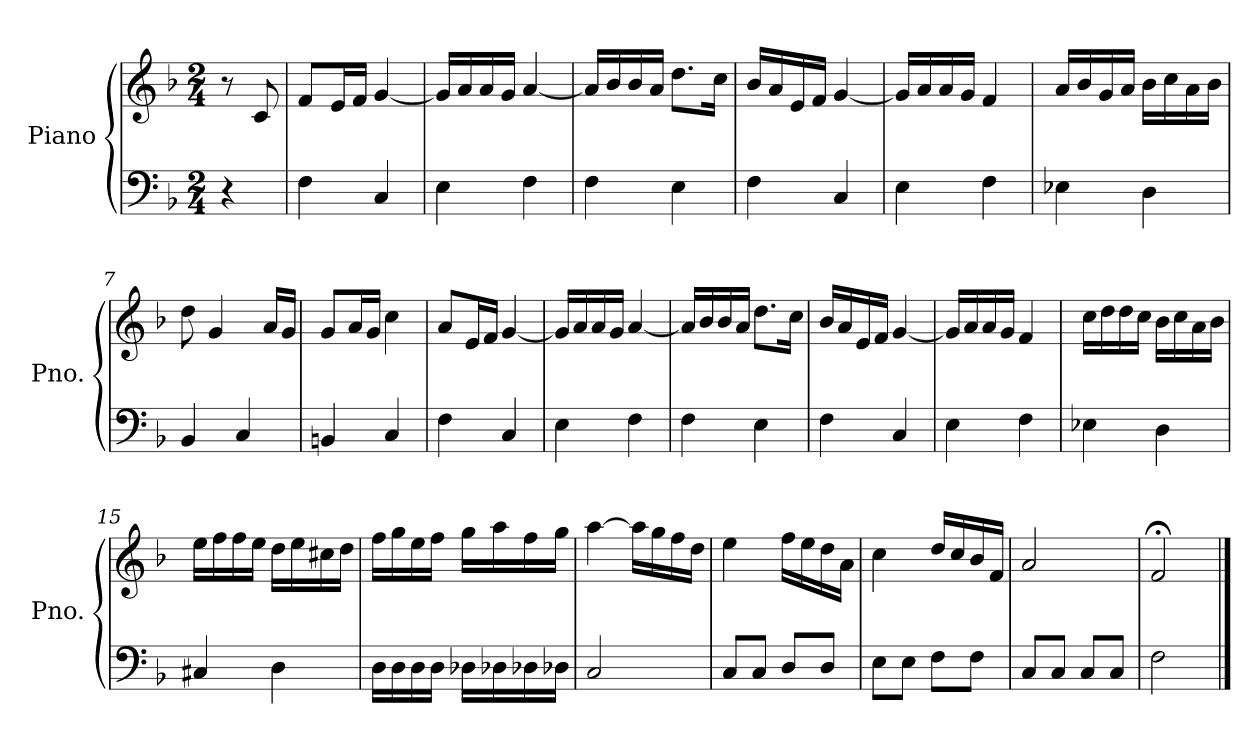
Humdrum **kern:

**kern	**kern
*part1	*part1
*staff2	*staff1
*I"Piano	*
*I'Pno.	*
*clefF4	*clefG2
*k[b-]	*k[b-]
*M2/4	*M2/4
=	=
4r	8r
.	8c/
=1	=1
4F\	8f/L
.	16e/L
.	16f/JJ
4C/	[4g/
=2	=2
4E\	16g/LL]
.	16a/
.	16a/
.	16g/JJ
4F\	[4a/
=3	=3
4F\	16a/LL]
.	16b-/
.	16b-/
.	16a/JJ
4E\	8.dd\L
.	16cc\Jk
!!LO:LB:g=z
=4	=4
4F\	16b-/LL
.	16a/
.	16e/
.	16f/JJ
4C/	[4g/
=5	=5
4E\	16g/LL]
.	16a/
.	16a/
.	16g/JJ
4F\	4f/
=6	=6
4E-X\	16a/LL
.	16b-/
.	16g/
.	16a/JJ
4D\	16b-\LL
.	16cc\
.	16a\
.	16b-\JJ
=7	=7
4BB-/	8dd\
.	4g/
4C/	.
.	16a/LL
.	16g/JJ
!!LO:LB:g=z
=8	=8
4BBn/	8g/L
.	16a/L
.	16g/JJ
4C/	4cc\
=9	=9
4F\	8a/L
.	16e/L
.	16f/JJ
4C/	[4g/
=10	=10
4E\	16g/LL]
.	16a/
.	16a/
.	16g/JJ
4F\	[4a/
=11	=11
4F\	16a/LL]
.	16b-/
.	16b-/
.	16a/JJ
4E\	8.dd\L
.	16cc\Jk
!!LO:PB:g=z
=12	=12
4F\	16b-/LL
.	16a/
.	16e/
.	16f/JJ
4C/	[4g/
=13	=13
4E\	16g/LL]
.	16a/
.	16a/
.	16g/JJ
4F\	4f/
=14	=14
4E-X\	16cc\LL
.	16dd\
.	16dd\
.	16cc\JJ
4D\	16b-\LL
.	16cc\
.	16a\
.	16b-\JJ
!!LO:LB:g=z
=15	=15
4C#X/	16ee\LL
.	16ff\
.	16ff\
.	16ee\JJ
4D\	16dd\LL
.	16ee\
.	16cc#X\
.	16dd\JJ
=16	=16
16D\LL	16ff\LL
16D\	16gg\
16D\	16ee\
16D\JJ	16ff\JJ
16D-X\LL	16gg\LL
16D-X\	16aa\
16D-X\	16ff\
16D-X\JJ	16gg\JJ
=17	=17
2C/	[4aa\
.	16aa\LL]
.	16gg\
.	16ff\
.	16dd\JJ
!!LO:LB:g=z
=18	=18
8C/L	4ee\
8C/J	.
8D/L	16ff\LL
.	16ee\
8D/J	16dd\
.	16a\JJ
=19	=19
8E\L	4cc\
8E\J	.
8F\L	16dd/LL
.	16cc/
8F\J	16b-/
.	16f/JJ
=20	=20
8C/L	2a/
8C/J	.
8C/L	.
8C/J	.
=21	=21
2F\	2f;</
==	==
*-	*-
